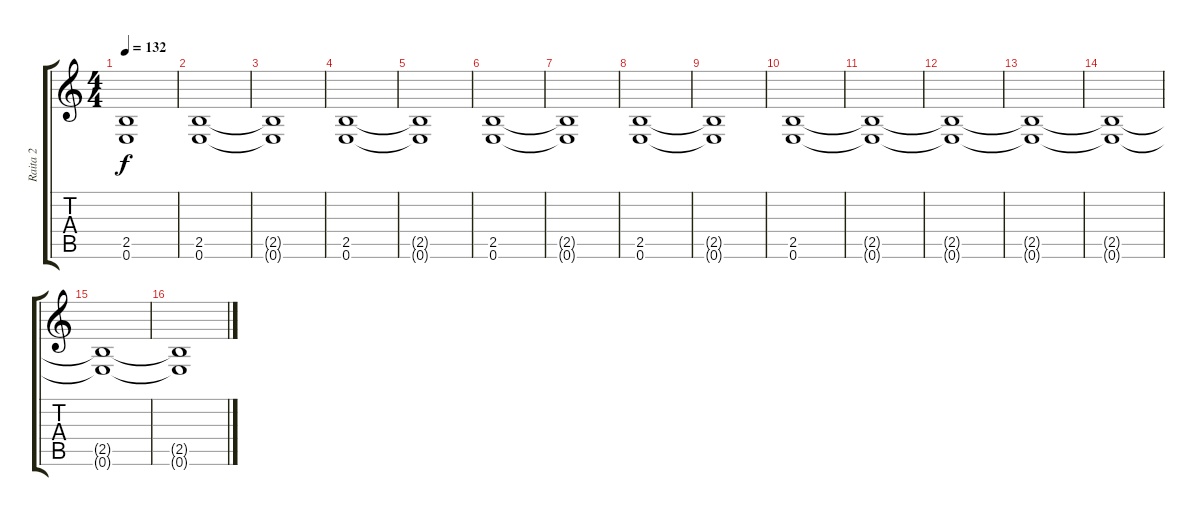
\track ("Raita 2" "Raita 2") {instrument distortionguitar}
\staff {score tabs}
\tuning (E4 B3 G3 D3 A2 E2) {hide}
\ts (4 4)
\tempo 132
\clef g2
\ks c
(2.5{t} 0.6{t}).1{dy f} |
(2.5 0.6).1 |
(2.5{t} 0.6{t}).1 |
(2.5 0.6).1 |
(2.5{t} 0.6{t}).1 |
(2.5 0.6).1 |
(2.5{t} 0.6{t}).1 |
(2.5 0.6).1 |
(2.5{t} 0.6{t}).1 |
(2.5 0.6).1 |
(2.5{t} 0.6{t}).1 |
(2.5{t} 0.6{t}).1 |
(2.5{t} 0.6{t}).1 |
(2.5{t} 0.6{t}).1 |
(2.5{t} 0.6{t}).1 |
(2.5{t} 0.6{t}).1
